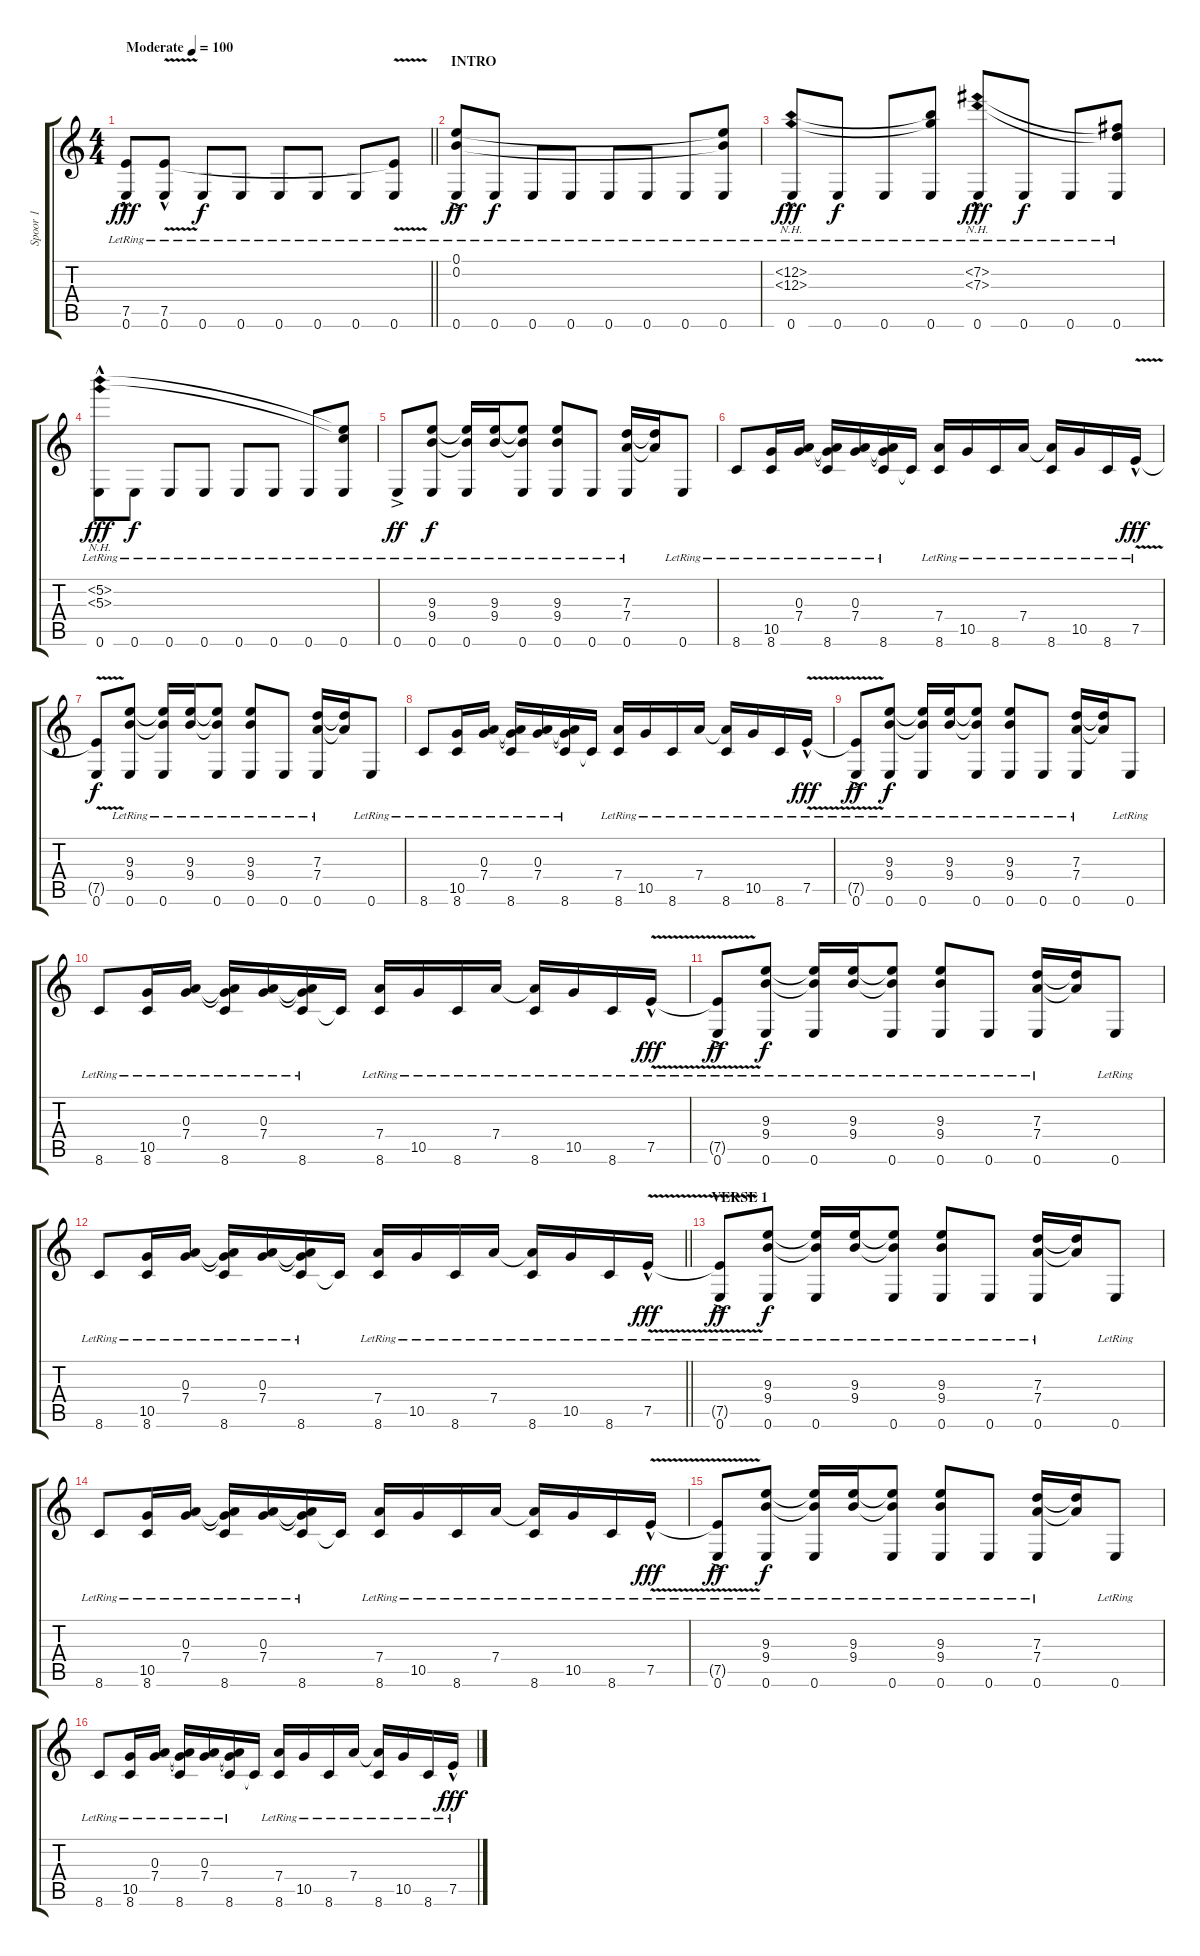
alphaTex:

\track ("Spoor 1" "Spoor 1") {instrument acousticguitarsteel}
\staff {score tabs}
\tuning (E4 B3 G3 D3 A2 E2) {hide}
\ts (4 4)
\tempo (100 "Moderate")
\clef g2
\barLineRight lightlight
\ks c
(7.5{hac lr} 0.6{lr}).8{dy fff instrument acousticguitarsteel} (7.5{v hac lr} 0.6{lr}).8 0.6{lr}.8{dy f} 0.6{lr}.8 0.6{lr}.8 0.6{lr}.8 0.6{lr}.8 (7.5{t} 0.6{lr}).8 |
\section ("" "INTRO")
(0.1{lr} 0.2{lr} 0.6{ac lr}).8{dy ff} 0.6{lr}.8{dy f} 0.6{lr}.8 0.6{lr}.8 0.6{lr}.8 0.6{lr}.8 0.6{lr}.8 (0.1{t} 0.2{t} 0.6{lr}).8 |
(12.2{nh hac lr} 12.3{nh hac lr} 0.6{lr}).8{dy fff} 0.6{lr}.8{dy f} 0.6{lr}.8 (12.2{t} 12.3{t} 0.6{lr}).8 (7.2{nh hac lr} 7.3{nh hac lr} 0.6{lr}).8{dy fff} 0.6{lr}.8{dy f} 0.6{lr}.8 (7.2{t} 7.3{t} 0.6{lr}).8 |
(5.2{nh hac lr} 5.3{nh hac lr} 0.6{lr}).8{dy fff} 0.6{lr}.8{dy f} 0.6{lr}.8 0.6{lr}.8 0.6{lr}.8 0.6{lr}.8 0.6{lr}.8 (5.2{t} 5.3{t} 0.6{lr}).8 |
0.6{ac lr}.8{dy ff} (9.3{lr} 9.4{lr} 0.6{lr}).8{dy f} (9.3{t} 9.4{t} 0.6{lr}).16 (9.3{lr} 9.4{lr}).16 (9.3{t} 9.4{t} 0.6{lr}).8 (9.3{lr} 9.4{lr} 0.6{lr}).8 0.6{lr}.8 (7.3{lr} 7.4{lr} 0.6{lr}).16 (7.3{t} 7.4{t}).16 0.6{lr}.8 |
8.6{lr}.8 (10.5{lr} 8.6{lr}).16 (0.3{lr} 7.4{lr}).16 (0.3{t} 7.4{t} 8.6{lr}).16 (0.3{lr} 7.4{lr}).16 (0.3{t} 7.4{t} 8.6{lr}).16 8.6{t}.16 (7.4{lr} 8.6{lr}).16 10.5{lr}.16 8.6{lr}.16 7.4{lr}.16 (7.4{t} 8.6{lr}).16 10.5{lr}.16 8.6{lr}.16 7.5{v hac lr}.16{dy fff} |
(7.5{t} 0.6).8{dy f} (9.3{lr} 9.4{lr} 0.6{lr}).8 (9.3{t} 9.4{t} 0.6{lr}).16 (9.3{lr} 9.4{lr}).16 (9.3{t} 9.4{t} 0.6{lr}).8 (9.3{lr} 9.4{lr} 0.6{lr}).8 0.6{lr}.8 (7.3{lr} 7.4{lr} 0.6{lr}).16 (7.3{t} 7.4{t}).16 0.6{lr}.8 |
8.6{lr}.8 (10.5{lr} 8.6{lr}).16 (0.3{lr} 7.4{lr}).16 (0.3{t} 7.4{t} 8.6{lr}).16 (0.3{lr} 7.4{lr}).16 (0.3{t} 7.4{t} 8.6{lr}).16 8.6{t}.16 (7.4{lr} 8.6{lr}).16 10.5{lr}.16 8.6{lr}.16 7.4{lr}.16 (7.4{t} 8.6{lr}).16 10.5{lr}.16 8.6{lr}.16 7.5{v hac lr}.16{dy fff} |
(7.5{t} 0.6{ac lr}).8{dy ff} (9.3{lr} 9.4{lr} 0.6{lr}).8{dy f} (9.3{t} 9.4{t} 0.6{lr}).16 (9.3{lr} 9.4{lr}).16 (9.3{t} 9.4{t} 0.6{lr}).8 (9.3{lr} 9.4{lr} 0.6{lr}).8 0.6{lr}.8 (7.3{lr} 7.4{lr} 0.6{lr}).16 (7.3{t} 7.4{t}).16 0.6{lr}.8 |
8.6{lr}.8 (10.5{lr} 8.6{lr}).16 (0.3{lr} 7.4{lr}).16 (0.3{t} 7.4{t} 8.6{lr}).16 (0.3{lr} 7.4{lr}).16 (0.3{t} 7.4{t} 8.6{lr}).16 8.6{t}.16 (7.4{lr} 8.6{lr}).16 10.5{lr}.16 8.6{lr}.16 7.4{lr}.16 (7.4{t} 8.6{lr}).16 10.5{lr}.16 8.6{lr}.16 7.5{v hac lr}.16{dy fff} |
(7.5{t} 0.6{ac lr}).8{dy ff} (9.3{lr} 9.4{lr} 0.6{lr}).8{dy f} (9.3{t} 9.4{t} 0.6{lr}).16 (9.3{lr} 9.4{lr}).16 (9.3{t} 9.4{t} 0.6{lr}).8 (9.3{lr} 9.4{lr} 0.6{lr}).8 0.6{lr}.8 (7.3{lr} 7.4{lr} 0.6{lr}).16 (7.3{t} 7.4{t}).16 0.6{lr}.8 |
\barLineRight lightlight
8.6{lr}.8 (10.5{lr} 8.6{lr}).16 (0.3{lr} 7.4{lr}).16 (0.3{t} 7.4{t} 8.6{lr}).16 (0.3{lr} 7.4{lr}).16 (0.3{t} 7.4{t} 8.6{lr}).16 8.6{t}.16 (7.4{lr} 8.6{lr}).16 10.5{lr}.16 8.6{lr}.16 7.4{lr}.16 (7.4{t} 8.6{lr}).16 10.5{lr}.16 8.6{lr}.16 7.5{v hac lr}.16{dy fff} |
\section ("" "VERSE 1")
(7.5{t} 0.6{ac lr}).8{dy ff} (9.3{lr} 9.4{lr} 0.6{lr}).8{dy f} (9.3{t} 9.4{t} 0.6{lr}).16 (9.3{lr} 9.4{lr}).16 (9.3{t} 9.4{t} 0.6{lr}).8 (9.3{lr} 9.4{lr} 0.6{lr}).8 0.6{lr}.8 (7.3{lr} 7.4{lr} 0.6{lr}).16 (7.3{t} 7.4{t}).16 0.6{lr}.8 |
8.6{lr}.8 (10.5{lr} 8.6{lr}).16 (0.3{lr} 7.4{lr}).16 (0.3{t} 7.4{t} 8.6{lr}).16 (0.3{lr} 7.4{lr}).16 (0.3{t} 7.4{t} 8.6{lr}).16 8.6{t}.16 (7.4{lr} 8.6{lr}).16 10.5{lr}.16 8.6{lr}.16 7.4{lr}.16 (7.4{t} 8.6{lr}).16 10.5{lr}.16 8.6{lr}.16 7.5{v hac lr}.16{dy fff} |
(7.5{t} 0.6{ac lr}).8{dy ff} (9.3{lr} 9.4{lr} 0.6{lr}).8{dy f} (9.3{t} 9.4{t} 0.6{lr}).16 (9.3{lr} 9.4{lr}).16 (9.3{t} 9.4{t} 0.6{lr}).8 (9.3{lr} 9.4{lr} 0.6{lr}).8 0.6{lr}.8 (7.3{lr} 7.4{lr} 0.6{lr}).16 (7.3{t} 7.4{t}).16 0.6{lr}.8 |
8.6{lr}.8 (10.5{lr} 8.6{lr}).16 (0.3{lr} 7.4{lr}).16 (0.3{t} 7.4{t} 8.6{lr}).16 (0.3{lr} 7.4{lr}).16 (0.3{t} 7.4{t} 8.6{lr}).16 8.6{t}.16 (7.4{lr} 8.6{lr}).16 10.5{lr}.16 8.6{lr}.16 7.4{lr}.16 (7.4{t} 8.6{lr}).16 10.5{lr}.16 8.6{lr}.16 7.5{hac lr}.16{dy fff}
